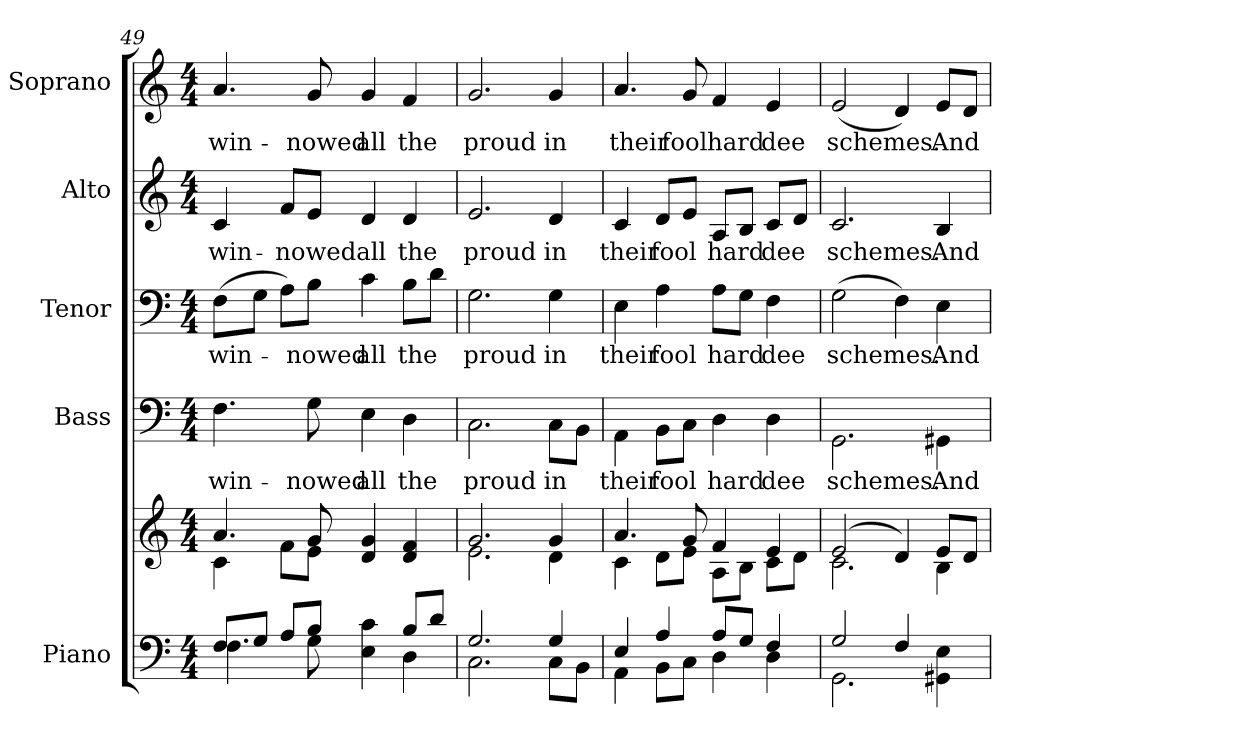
**kern	**kern	**kern	**text	**kern	**text	**kern	**text	**kern	**text
*part5	*part5	*part4	*part4	*part3	*part3	*part2	*part2	*part1	*part1
*staff6	*staff5	*staff4	*staff4	*staff3	*staff3	*staff2	*staff2	*staff1	*staff1
*I"Piano	*	*I"Bass	*	*I"Tenor	*	*I"Alto	*	*I"Soprano	*
*I'Pno.	*	*I'B.	*	*I'T.	*	*I'A.	*	*I'S.	*
*clefF4	*clefG2	*clefF4	*	*clefF4	*	*clefG2	*	*clefG2	*
*k[]	*k[]	*k[]	*	*k[]	*	*k[]	*	*k[]	*
*C:	*C:	*C:	*	*C:	*	*C:	*	*C:	*
*M4/4	*M4/4	*M4/4	*	*M4/4	*	*M4/4	*	*M4/4	*
=49	=49	=49	=49	=49	=49	=49	=49	=49	=49
*^	*^	*	*	*	*	*	*	*	*
!	!	!	!	!	!LO:LY:b:color=#000000	!	!	!	!	!	!
!	!	!	!	!	!	!	!LO:LY:b:color=#000000	!	!	!	!
!	!	!	!	!	!	!	!	!	!LO:LY:b:color=#000000	!	!
!	!	!	!	!	!	!	!	!	!	!	!LO:LY:b:color=#000000
8Fi/L	4.Fi\	4.ai/	4ci\	4.Fi\	win-	(8Fi\L	win-	4ci/	win-	4.ai/	win-
8Gi/J	.	.	.	.	.	8Gi\J	.	.	.	.	.
!	!	!	!	!	!	!	!	!	!LO:LY:b:color=#000000	!	!
8Ai/L	.	.	8fi\L	.	.	8Ai\L)	.	8fi/L	-nowed	.	.
!	!	!	!	!	!LO:LY:b:color=#000000	!	!	!	!	!	!
!	!	!	!	!	!	!	!LO:LY:b:color=#000000	!	!	!	!
!	!	!	!	!	!	!	!	!	!	!	!LO:LY:b:color=#000000
8Bi/J	8Gi\	8gi/	8ei\J	8Gi\	-nowed	8Bi\J	-nowed	8ei/J	.	8gi/	-nowed
!	!	!	!	!	!LO:LY:b:color=#000000	!	!	!	!	!	!
!	!	!	!	!	!	!	!LO:LY:b:color=#000000	!	!	!	!
!	!	!	!	!	!	!	!	!	!LO:LY:b:color=#000000	!	!
!	!	!	!	!	!	!	!	!	!	!	!LO:LY:b:color=#000000
4ci/yy	4Ei\ 4ci	4di/ 4gi	4di\yy	4Ei\	all	4ci\	all	4di/	all	4gi/	all
!	!	!	!	!	!LO:LY:b:color=#000000	!	!	!	!	!	!
!	!	!	!	!	!	!	!LO:LY:b:color=#000000	!	!	!	!
!	!	!	!	!	!	!	!	!	!LO:LY:b:color=#000000	!	!
!	!	!	!	!	!	!	!	!	!	!	!LO:LY:b:color=#000000
8Bi/L	4Di\	4di/ 4fi	4di\yy	4Di\	the	8Bi\L	the	4di/	the	4fi/	the
8di/J	.	.	.	.	.	8di\J	.	.	.	.	.
!!LO:PB:g=z
=50	=50	=50	=50	=50	=50	=50	=50	=50	=50	=50	=50
!	!	!	!	!	!LO:LY:b:color=#000000	!	!	!	!	!	!
!	!	!	!	!	!	!	!LO:LY:b:color=#000000	!	!	!	!
!	!	!	!	!	!	!	!	!	!LO:LY:b:color=#000000	!	!
!	!	!	!	!	!	!	!	!	!	!	!LO:LY:b:color=#000000
2.Gi/	2.Ci\	2.gi/	2.ei\	2.Ci\	proud	2.Gi\	proud	2.ei/	proud	2.gi/	proud
!	!	!	!	!	!LO:LY:b:color=#000000	!	!	!	!	!	!
!	!	!	!	!	!	!	!LO:LY:b:color=#000000	!	!	!	!
!	!	!	!	!	!	!	!	!	!LO:LY:b:color=#000000	!	!
!	!	!	!	!	!	!	!	!	!	!	!LO:LY:b:color=#000000
4Gi/	8Ci\L	4gi/	4di\	8Ci\L	in	4Gi\	in	4di/	in	4gi/	in
.	8BBi\J	.	.	8BBi\J	.	.	.	.	.	.	.
=51	=51	=51	=51	=51	=51	=51	=51	=51	=51	=51	=51
!	!	!	!	!	!LO:LY:b:color=#000000	!	!	!	!	!	!
!	!	!	!	!	!	!	!LO:LY:b:color=#000000	!	!	!	!
!	!	!	!	!	!	!	!	!	!LO:LY:b:color=#000000	!	!
!	!	!	!	!	!	!	!	!	!	!	!LO:LY:b:color=#000000
4Ei/	4AAi\	4.ai/	4ci\	4AAi\	their	4Ei\	their	4ci/	their	4.ai/	their
!	!	!	!	!	!LO:LY:b:color=#000000	!	!	!	!	!	!
!	!	!	!	!	!	!	!LO:LY:b:color=#000000	!	!	!	!
!	!	!	!	!	!	!	!	!	!LO:LY:b:color=#000000	!	!
4Ai/	8BBi\L	.	8di\L	8BBi\L	fool	4Ai\	fool	8di/L	fool	.	.
!	!	!	!	!	!	!	!	!	!	!	!LO:LY:b:color=#000000
.	8Ci\J	8gi/	8ei\J	8Ci\J	.	.	.	8ei/J	.	8gi/	fool
!	!	!	!	!	!LO:LY:b:color=#000000	!	!	!	!	!	!
!	!	!	!	!	!	!	!LO:LY:b:color=#000000	!	!	!	!
!	!	!	!	!	!	!	!	!	!LO:LY:b:color=#000000	!	!
!	!	!	!	!	!	!	!	!	!	!	!LO:LY:b:color=#000000
8Ai/L	4Di\	4fi/	8Ai\L	4Di\	hard	8Ai\L	hard	8Ai/L	hard	4fi/	hard
8Gi/J	.	.	8Bi\J	.	.	8Gi\J	.	8Bi/J	.	.	.
!	!	!	!	!	!LO:LY:b:color=#000000	!	!	!	!	!	!
!	!	!	!	!	!	!	!LO:LY:b:color=#000000	!	!	!	!
!	!	!	!	!	!	!	!	!	!LO:LY:b:color=#000000	!	!
!	!	!	!	!	!	!	!	!	!	!	!LO:LY:b:color=#000000
4Fi/	4Di\	4ei/	8ci\L	4Di\	dee	4Fi\	dee	8ci/L	dee	4ei/	dee
.	.	.	8di\J	.	.	.	.	8di/J	.	.	.
!!LO:PB:g=z
=52	=52	=52	=52	=52	=52	=52	=52	=52	=52	=52	=52
!	!	!	!	!	!LO:LY:b:color=#000000	!	!	!	!	!	!
!	!	!	!	!	!	!	!LO:LY:b:color=#000000	!	!	!	!
!	!	!	!	!	!	!	!	!	!LO:LY:b:color=#000000	!	!
!	!	!	!	!	!	!	!	!	!	!	!LO:LY:b:color=#000000
2Gi/	2.GGi\	(2ei/	2.ci\	2.GGi\	schemes.	(2Gi\	schemes.	2.ci/	schemes.	(2ei/	schemes.
4Fi/	.	4di/)	.	.	.	4Fi\)	.	.	.	4di/)	.
!	!	!	!	!	!LO:LY:b:color=#000000	!	!	!	!	!	!
!	!	!	!	!	!	!	!LO:LY:b:color=#000000	!	!	!	!
!	!	!	!	!	!	!	!	!	!LO:LY:b:color=#000000	!	!
!	!	!	!	!	!	!	!	!	!	!	!LO:LY:b:color=#000000
4Ei/yy	4GG#Xi\ 4Ei	8ei/L	4Bi\	4GG#Xi\	And	4Ei\	And	4Bi/	And	8ei/L	And
.	.	8di/J	.	.	.	.	.	.	.	8di/J	.
*v	*v	*	*	*	*	*	*	*	*	*	*
*	*v	*v	*	*	*	*	*	*	*	*
=	=	=	=	=	=	=	=	=	=
*-	*-	*-	*-	*-	*-	*-	*-	*-	*-
